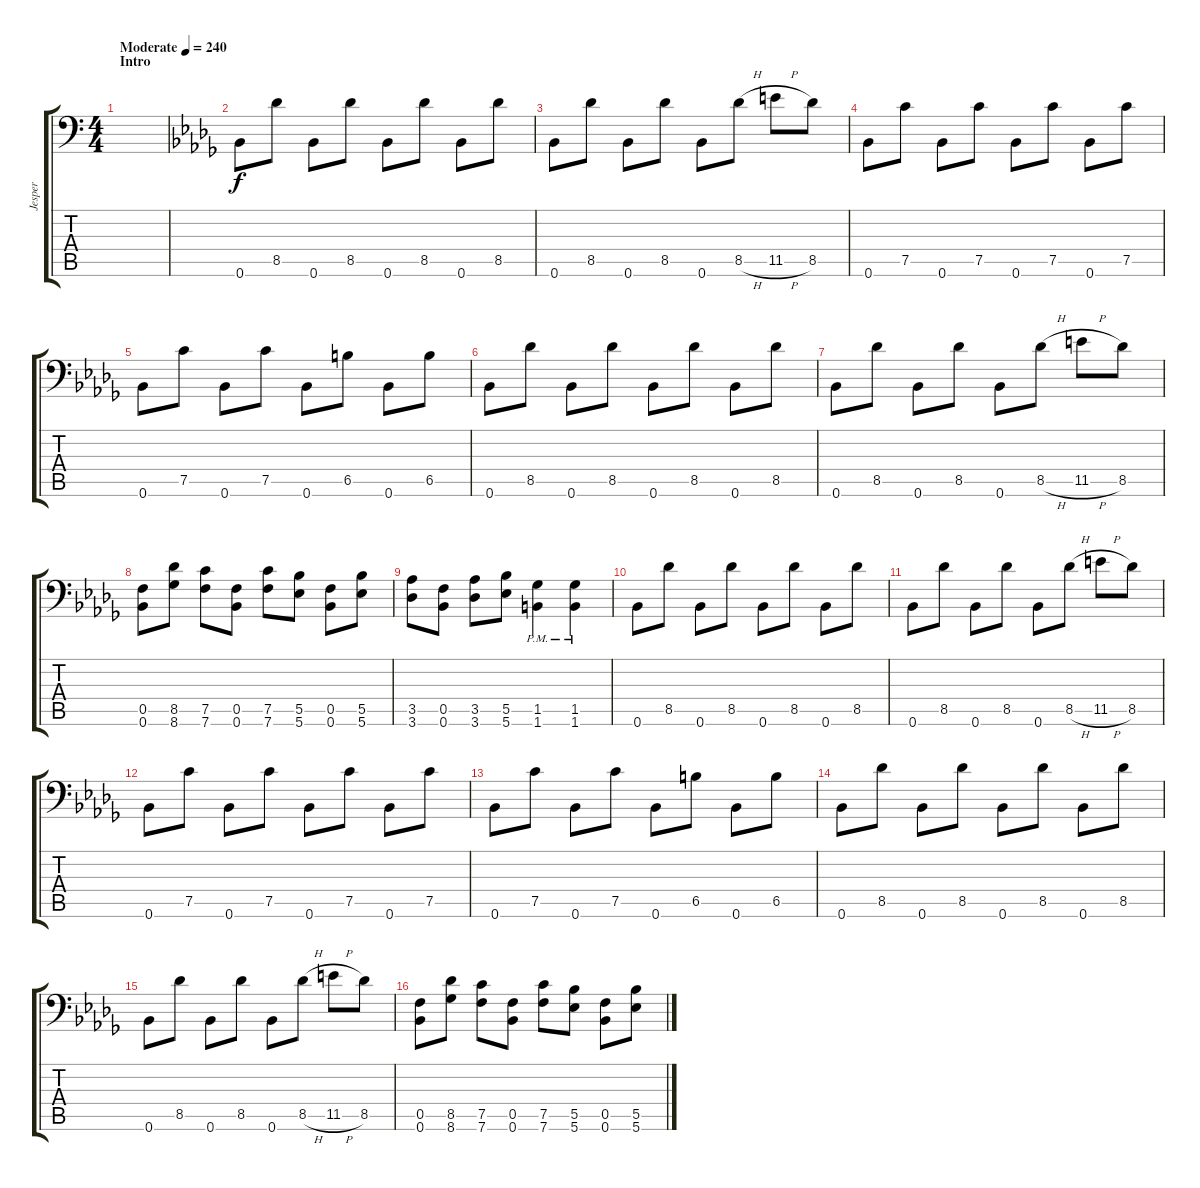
\track ("Jesper" "Jesper") {instrument distortionguitar}
\staff {score tabs}
\tuning (C4 G3 Eb3 Bb2 F2 Bb1) {hide}
\ts (4 4)
\section ("" "Intro")
\tempo (240 "Moderate")
\clef f4
\ks c
|
\ks bbminor
0.6.8 8.5.8 0.6.8 8.5.8 0.6.8 8.5.8 0.6.8 8.5.8 |
0.6.8 8.5.8 0.6.8 8.5.8 0.6.8 8.5{h}.8 11.5{h}.8 8.5.8 |
0.6.8 7.5.8 0.6.8 7.5.8 0.6.8 7.5.8 0.6.8 7.5.8 |
0.6.8 7.5.8 0.6.8 7.5.8 0.6.8 6.5.8 0.6.8 6.5.8 |
0.6.8 8.5.8 0.6.8 8.5.8 0.6.8 8.5.8 0.6.8 8.5.8 |
0.6.8 8.5.8 0.6.8 8.5.8 0.6.8 8.5{h}.8 11.5{h}.8 8.5.8 |
(0.5 0.6).8 (8.5 8.6).8 (7.5 7.6).8 (0.5 0.6).8 (7.5 7.6).8 (5.5 5.6).8 (0.5 0.6).8 (5.5 5.6).8 |
(3.5 3.6).8 (0.5 0.6).8 (3.5 3.6).8 (5.5 5.6).8 (1.5{pm} 1.6{pm}).4 (1.5{pm} 1.6{pm}).4 |
0.6.8 8.5.8 0.6.8 8.5.8 0.6.8 8.5.8 0.6.8 8.5.8 |
0.6.8 8.5.8 0.6.8 8.5.8 0.6.8 8.5{h}.8 11.5{h}.8 8.5.8 |
0.6.8 7.5.8 0.6.8 7.5.8 0.6.8 7.5.8 0.6.8 7.5.8 |
0.6.8 7.5.8 0.6.8 7.5.8 0.6.8 6.5.8 0.6.8 6.5.8 |
0.6.8 8.5.8 0.6.8 8.5.8 0.6.8 8.5.8 0.6.8 8.5.8 |
0.6.8 8.5.8 0.6.8 8.5.8 0.6.8 8.5{h}.8 11.5{h}.8 8.5.8 |
(0.5 0.6).8 (8.5 8.6).8 (7.5 7.6).8 (0.5 0.6).8 (7.5 7.6).8 (5.5 5.6).8 (0.5 0.6).8 (5.5 5.6).8
